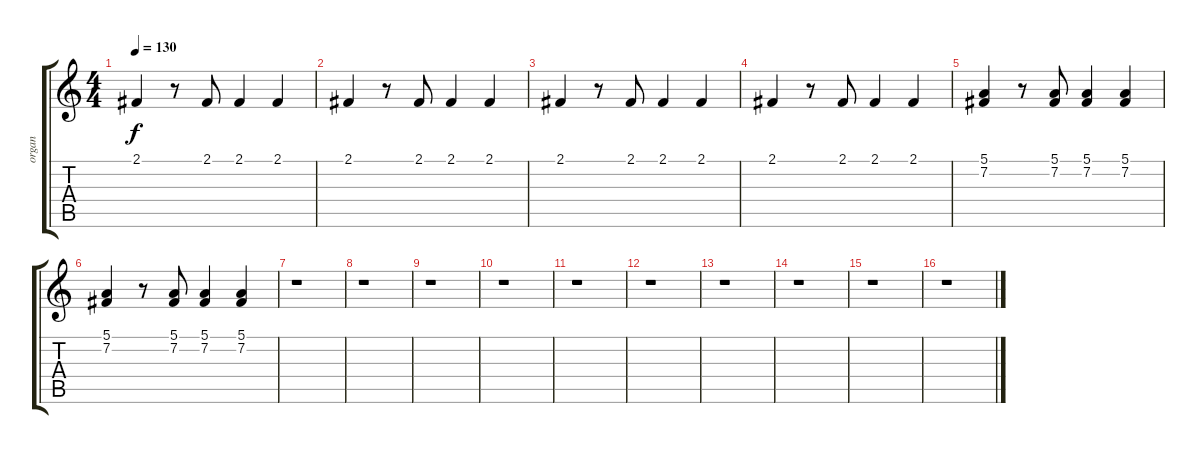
\track ("organ" "organ") {instrument drawbarorgan}
\staff {score tabs}
\tuning (E4 B3 G3 D3 A2 E2) {hide}
\ts (4 4)
\tempo 130
\clef g2
\ks c
2.1.4{dy f} r.8 2.1.8 2.1.4 2.1.4 |
2.1.4 r.8 2.1.8 2.1.4 2.1.4 |
2.1.4 r.8 2.1.8 2.1.4 2.1.4 |
2.1.4 r.8 2.1.8 2.1.4 2.1.4 |
(5.1 7.2).4 r.8 (5.1 7.2).8 (5.1 7.2).4 (5.1 7.2).4 |
(5.1 7.2).4 r.8 (5.1 7.2).8 (5.1 7.2).4 (5.1 7.2).4 |
r.1 |
r.1 |
r.1 |
r.1 |
r.1 |
r.1 |
r.1 |
r.1 |
r.1 |
r.1
